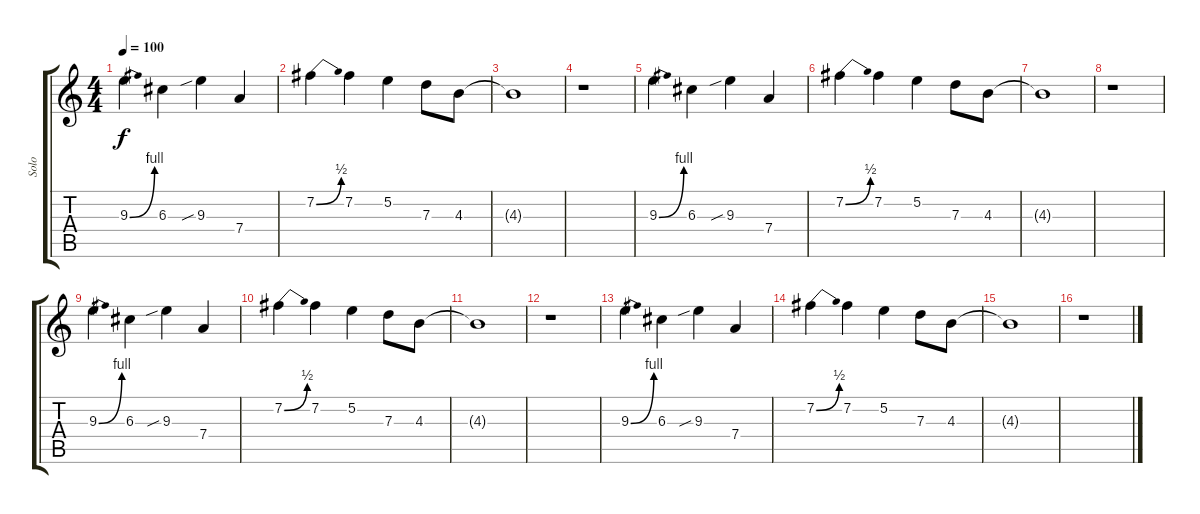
\track ("Solo" "Solo") {instrument distortionguitar}
\staff {score tabs}
\tuning (E4 B3 G3 D3 A2 E2) {hide}
\ts (4 4)
\tempo 100
\clef g2
\ks c
9.3{be (bend 0 0 60 4)}.4{dy f} 6.3.4 9.3{sib}.4 7.4.4 |
7.2{be (bend 0 0 60 2)}.4 7.2.4 5.2.4 7.3.8 4.3.8 |
4.3{t}.1 |
r.1 |
9.3{be (bend 0 0 60 4)}.4 6.3.4 9.3{sib}.4 7.4.4 |
7.2{be (bend 0 0 60 2)}.4 7.2.4 5.2.4 7.3.8 4.3.8 |
4.3{t}.1 |
r.1 |
9.3{be (bend 0 0 60 4)}.4 6.3.4 9.3{sib}.4 7.4.4 |
7.2{be (bend 0 0 60 2)}.4 7.2.4 5.2.4 7.3.8 4.3.8 |
4.3{t}.1 |
r.1 |
9.3{be (bend 0 0 60 4)}.4 6.3.4 9.3{sib}.4 7.4.4 |
7.2{be (bend 0 0 60 2)}.4 7.2.4 5.2.4 7.3.8 4.3.8 |
4.3{t}.1 |
r.1
